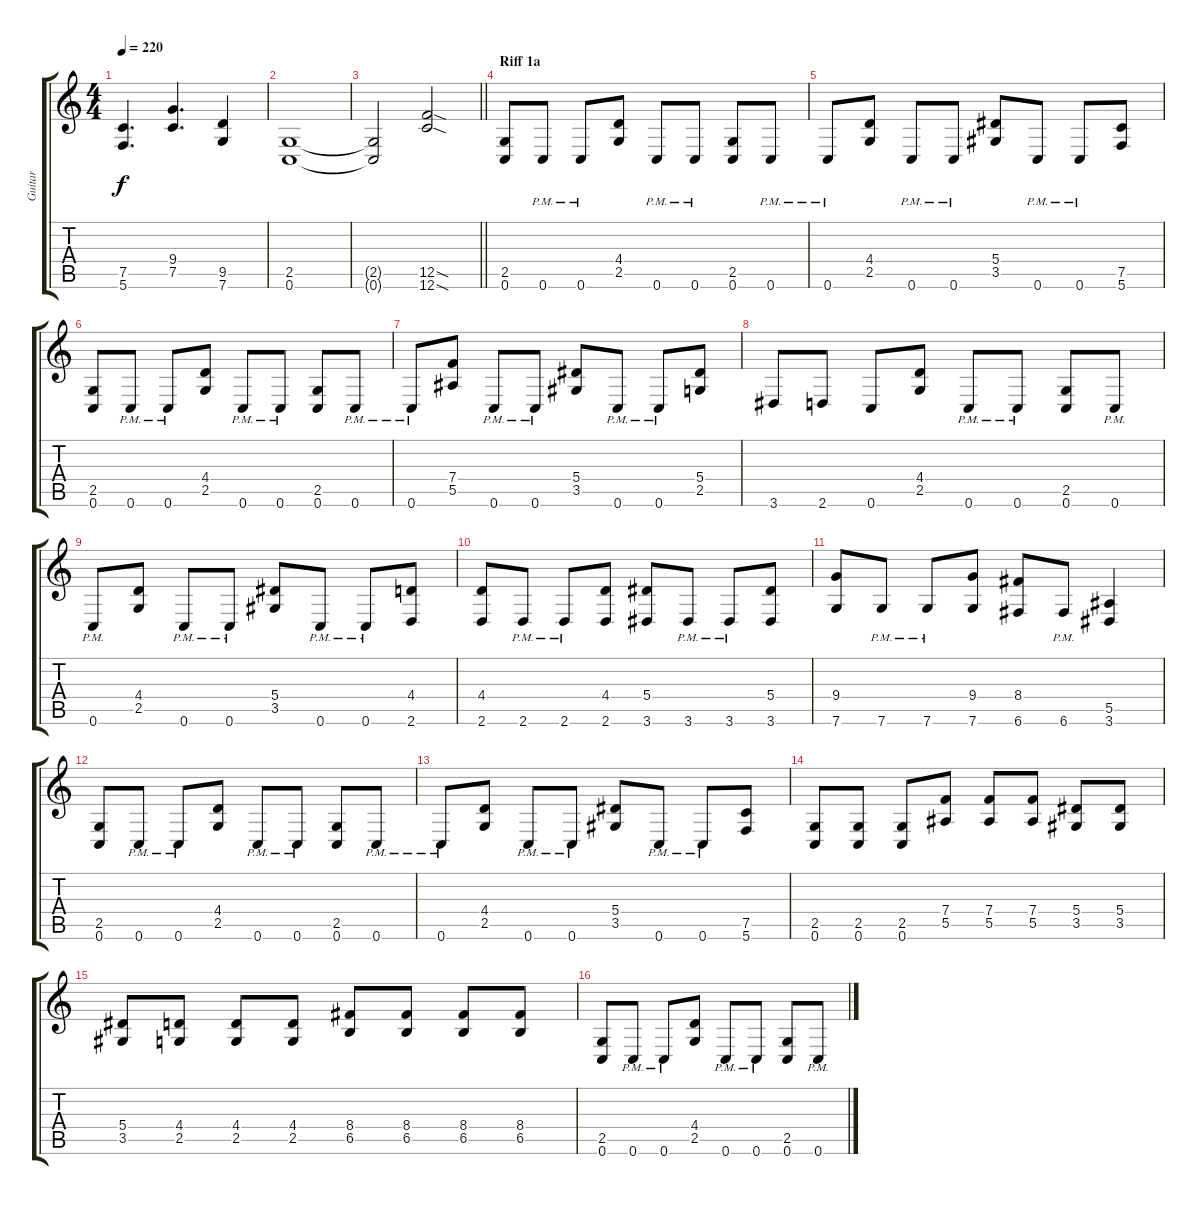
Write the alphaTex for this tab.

\track ("Guitar" "Guitar") {instrument distortionguitar}
\staff {score tabs}
\tuning (C4 G3 Eb3 Bb2 F2 C2) {hide}
\ts (4 4)
\tempo 220
\clef g2
\ks c
(7.5 5.6).4{d dy f} (9.4 7.5).4{d} (9.5 7.6).4 |
(2.5 0.6).1 |
\barLineRight lightlight
(2.5{t} 0.6{t}).2 (12.5{sod} 12.6{sod}).2 |
\section ("" "Riff 1a")
(2.5 0.6).8 0.6{pm}.8 0.6{pm}.8 (4.4 2.5).8 0.6{pm}.8 0.6{pm}.8 (2.5 0.6).8 0.6{pm}.8 |
0.6{pm}.8 (4.4 2.5).8 0.6{pm}.8 0.6{pm}.8 (5.4 3.5).8 0.6{pm}.8 0.6{pm}.8 (7.5 5.6).8 |
(2.5 0.6).8 0.6{pm}.8 0.6{pm}.8 (4.4 2.5).8 0.6{pm}.8 0.6{pm}.8 (2.5 0.6).8 0.6{pm}.8 |
0.6{pm}.8 (7.4 5.5).8 0.6{pm}.8 0.6{pm}.8 (5.4 3.5).8 0.6{pm}.8 0.6{pm}.8 (5.4 2.5).8 |
3.6.8 2.6.8 0.6.8 (4.4 2.5).8 0.6{pm}.8 0.6{pm}.8 (2.5 0.6).8 0.6{pm}.8 |
0.6{pm}.8 (4.4 2.5).8 0.6{pm}.8 0.6{pm}.8 (5.4 3.5).8 0.6{pm}.8 0.6{pm}.8 (4.4 2.6).8 |
(4.4 2.6).8 2.6{pm}.8 2.6{pm}.8 (4.4 2.6).8 (5.4 3.6).8 3.6{pm}.8 3.6{pm}.8 (5.4 3.6).8 |
(9.4 7.6).8 7.6{pm}.8 7.6{pm}.8 (9.4 7.6).8 (8.4 6.6).8 6.6{pm}.8 (5.5 3.6).4 |
(2.5 0.6).8 0.6{pm}.8 0.6{pm}.8 (4.4 2.5).8 0.6{pm}.8 0.6{pm}.8 (2.5 0.6).8 0.6{pm}.8 |
0.6{pm}.8 (4.4 2.5).8 0.6{pm}.8 0.6{pm}.8 (5.4 3.5).8 0.6{pm}.8 0.6{pm}.8 (7.5 5.6).8 |
(2.5 0.6).8 (2.5 0.6).8 (2.5 0.6).8 (7.4 5.5).8 (7.4 5.5).8 (7.4 5.5).8 (5.4 3.5).8 (5.4 3.5).8 |
(5.4 3.5).8 (4.4 2.5).8 (4.4 2.5).8 (4.4 2.5).8 (8.4 6.5).8 (8.4 6.5).8 (8.4 6.5).8 (8.4 6.5).8 |
(2.5 0.6).8 0.6{pm}.8 0.6{pm}.8 (4.4 2.5).8 0.6{pm}.8 0.6{pm}.8 (2.5 0.6).8 0.6{pm}.8
